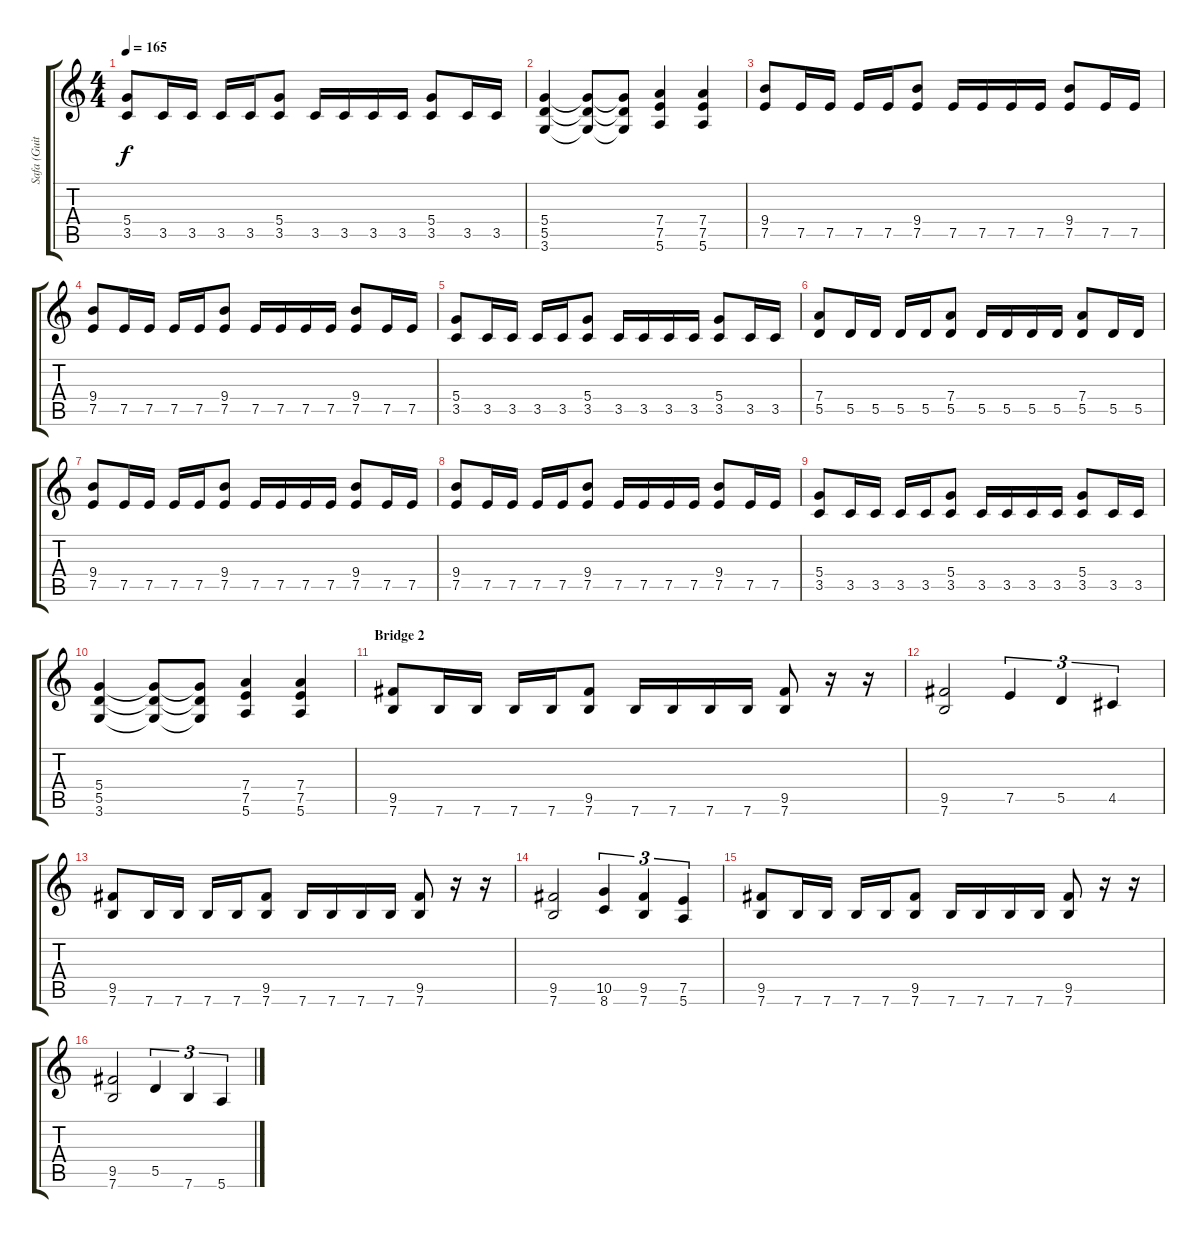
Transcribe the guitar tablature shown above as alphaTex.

\track ("Safa (Guitar 1)" "Safa (Guit") {instrument distortionguitar}
\staff {score tabs}
\tuning (E4 B3 G3 D3 A2 E2) {hide}
\ts (4 4)
\tempo 165
\clef g2
\ks c
(5.4 3.5).8{dy f} 3.5.16 3.5.16 3.5.16 3.5.16 (5.4 3.5).8 3.5.16 3.5.16 3.5.16 3.5.16 (5.4 3.5).8 3.5.16 3.5.16 |
(5.4 5.5 3.6).4 (5.4{t} 5.5{t} 3.6{t}).8 (5.4{t} 5.5{t} 3.6{t}).8 (7.4 7.5 5.6).4 (7.4 7.5 5.6).4 |
(9.4 7.5).8 7.5.16 7.5.16 7.5.16 7.5.16 (9.4 7.5).8 7.5.16 7.5.16 7.5.16 7.5.16 (9.4 7.5).8 7.5.16 7.5.16 |
(9.4 7.5).8 7.5.16 7.5.16 7.5.16 7.5.16 (9.4 7.5).8 7.5.16 7.5.16 7.5.16 7.5.16 (9.4 7.5).8 7.5.16 7.5.16 |
(5.4 3.5).8 3.5.16 3.5.16 3.5.16 3.5.16 (5.4 3.5).8 3.5.16 3.5.16 3.5.16 3.5.16 (5.4 3.5).8 3.5.16 3.5.16 |
(7.4 5.5).8 5.5.16 5.5.16 5.5.16 5.5.16 (7.4 5.5).8 5.5.16 5.5.16 5.5.16 5.5.16 (7.4 5.5).8 5.5.16 5.5.16 |
(9.4 7.5).8 7.5.16 7.5.16 7.5.16 7.5.16 (9.4 7.5).8 7.5.16 7.5.16 7.5.16 7.5.16 (9.4 7.5).8 7.5.16 7.5.16 |
(9.4 7.5).8 7.5.16 7.5.16 7.5.16 7.5.16 (9.4 7.5).8 7.5.16 7.5.16 7.5.16 7.5.16 (9.4 7.5).8 7.5.16 7.5.16 |
(5.4 3.5).8 3.5.16 3.5.16 3.5.16 3.5.16 (5.4 3.5).8 3.5.16 3.5.16 3.5.16 3.5.16 (5.4 3.5).8 3.5.16 3.5.16 |
(5.4 5.5 3.6).4 (5.4{t} 5.5{t} 3.6{t}).8 (5.4{t} 5.5{t} 3.6{t}).8 (7.4 7.5 5.6).4 (7.4 7.5 5.6).4 |
\section ("" "Bridge 2")
(9.5 7.6).8 7.6.16 7.6.16 7.6.16 7.6.16 (9.5 7.6).8 7.6.16 7.6.16 7.6.16 7.6.16 (9.5 7.6).8 r.16 r.16 |
(9.5 7.6).2 7.5.4{tu (3 2)} 5.5.4{tu (3 2)} 4.5.4{tu (3 2)} |
(9.5 7.6).8 7.6.16 7.6.16 7.6.16 7.6.16 (9.5 7.6).8 7.6.16 7.6.16 7.6.16 7.6.16 (9.5 7.6).8 r.16 r.16 |
(9.5 7.6).2 (10.5 8.6).4{tu (3 2)} (9.5 7.6).4{tu (3 2)} (7.5 5.6).4{tu (3 2)} |
(9.5 7.6).8 7.6.16 7.6.16 7.6.16 7.6.16 (9.5 7.6).8 7.6.16 7.6.16 7.6.16 7.6.16 (9.5 7.6).8 r.16 r.16 |
(9.5 7.6).2 5.5.4{tu (3 2)} 7.6.4{tu (3 2)} 5.6.4{tu (3 2)}
